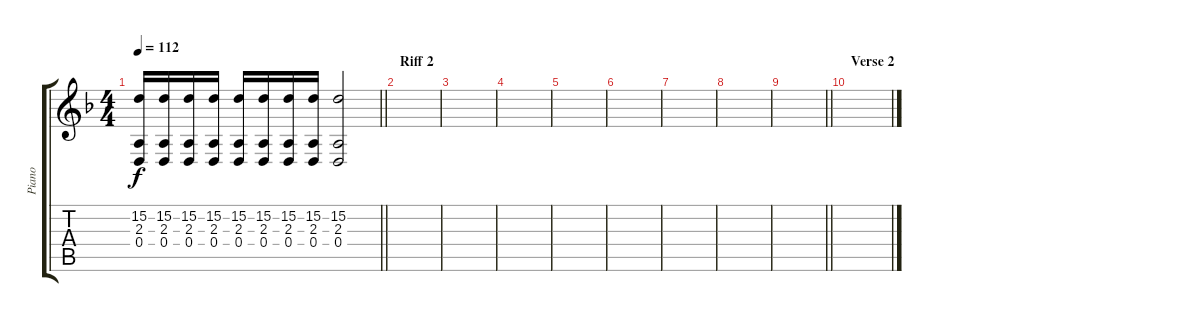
\track ("Piano" "Piano") {instrument acousticgrandpiano}
\staff {score tabs}
\tuning (E4 B3 G3 D3 A2 D2) {hide}
\ts (4 4)
\tempo 112
\clef g2
\barLineRight lightlight
\ks dminor
(15.2 2.3 0.4).16{dy f} (15.2 2.3 0.4).16 (15.2 2.3 0.4).16 (15.2 2.3 0.4).16 (15.2 2.3 0.4).16 (15.2 2.3 0.4).16 (15.2 2.3 0.4).16 (15.2 2.3 0.4).16 (15.2 2.3 0.4).2 |
\section ("" "Riff 2")
|
|
|
|
|
|
|
\barLineRight lightlight
|
\section ("" "Verse 2")
